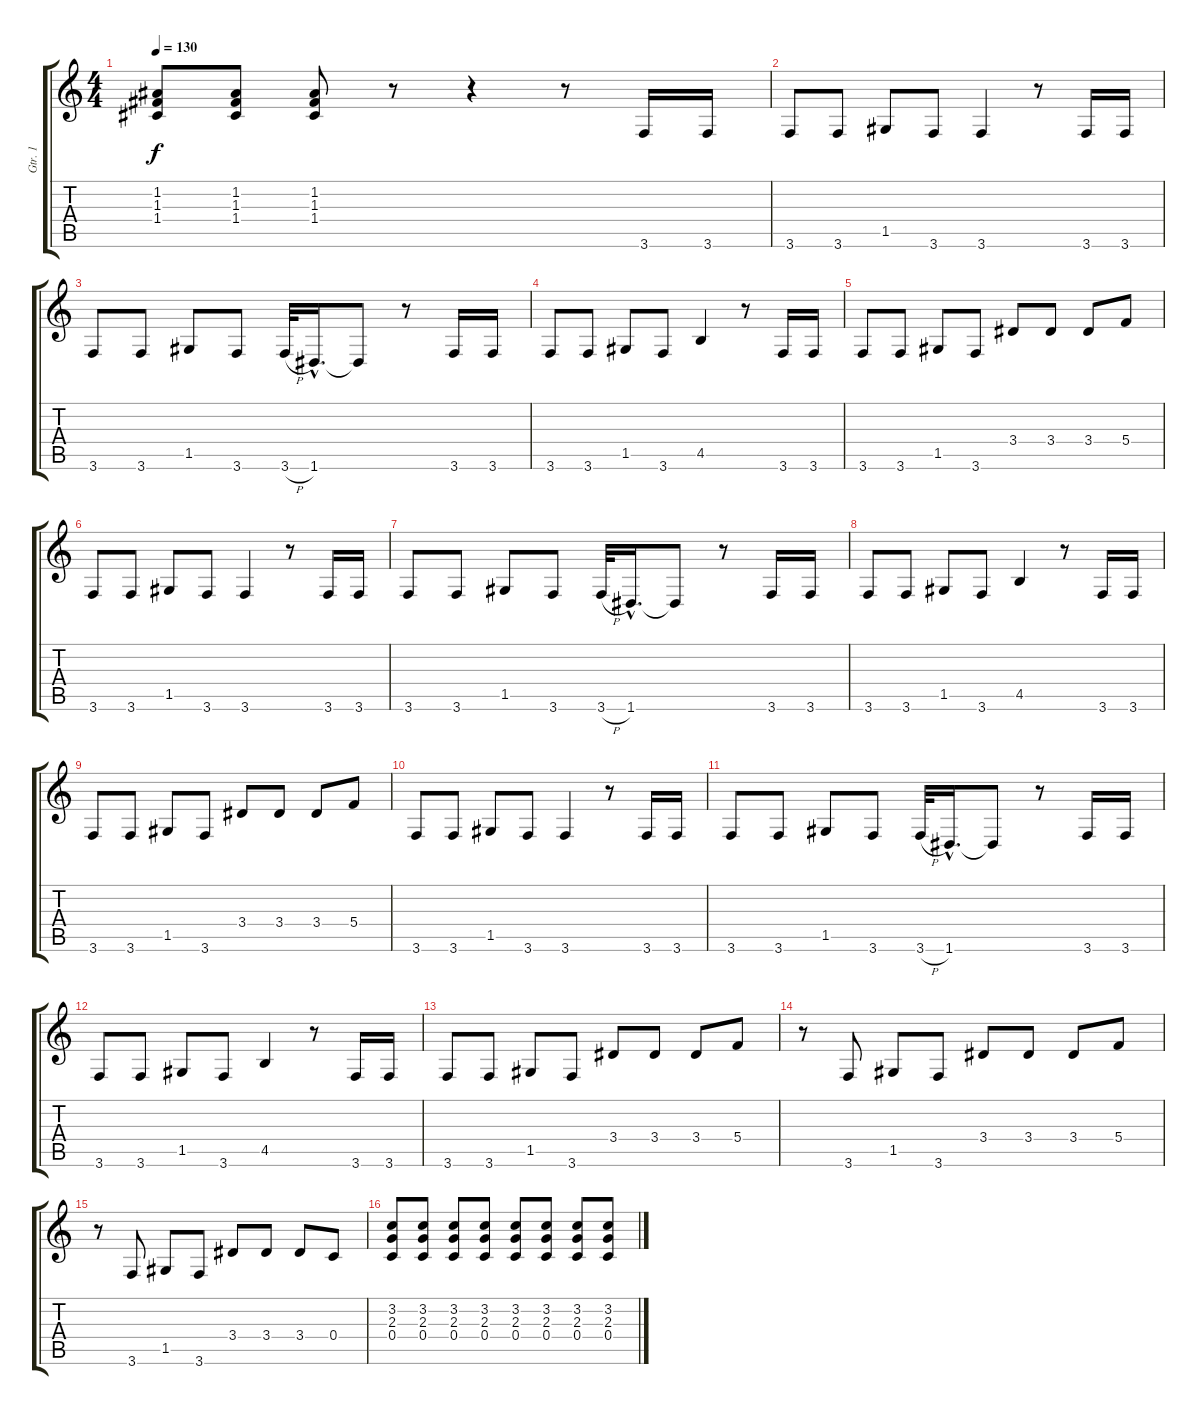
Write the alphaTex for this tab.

\track ("Gtr. 1" "Gtr. 1") {instrument distortionguitar}
\staff {score tabs}
\tuning (D4 A3 F3 C3 G2 D2) {hide}
\ts (4 4)
\tempo 130
\clef g2
\ks c
(1.2 1.3 1.4).8{dy f} (1.2 1.3 1.4).8 (1.2 1.3 1.4).8 r.8 r.4 r.8 3.6.16 3.6.16 |
3.6.8 3.6.8 1.5.8 3.6.8 3.6.4 r.8 3.6.16 3.6.16 |
3.6.8 3.6.8 1.5.8 3.6.8 3.6{h}.32 1.6{hac}.16{d} 1.6{t}.8 r.8 3.6.16 3.6.16 |
3.6.8 3.6.8 1.5.8 3.6.8 4.5.4 r.8 3.6.16 3.6.16 |
3.6.8 3.6.8 1.5.8 3.6.8 3.4.8 3.4.8 3.4.8 5.4.8 |
3.6.8 3.6.8 1.5.8 3.6.8 3.6.4 r.8 3.6.16 3.6.16 |
3.6.8 3.6.8 1.5.8 3.6.8 3.6{h}.32 1.6{hac}.16{d} 1.6{t}.8 r.8 3.6.16 3.6.16 |
3.6.8 3.6.8 1.5.8 3.6.8 4.5.4 r.8 3.6.16 3.6.16 |
3.6.8 3.6.8 1.5.8 3.6.8 3.4.8 3.4.8 3.4.8 5.4.8 |
3.6.8 3.6.8 1.5.8 3.6.8 3.6.4 r.8 3.6.16 3.6.16 |
3.6.8 3.6.8 1.5.8 3.6.8 3.6{h}.32 1.6{hac}.16{d} 1.6{t}.8 r.8 3.6.16 3.6.16 |
3.6.8 3.6.8 1.5.8 3.6.8 4.5.4 r.8 3.6.16 3.6.16 |
3.6.8 3.6.8 1.5.8 3.6.8 3.4.8 3.4.8 3.4.8 5.4.8 |
r.8 3.6.8 1.5.8 3.6.8 3.4.8 3.4.8 3.4.8 5.4.8 |
r.8 3.6.8 1.5.8 3.6.8 3.4.8 3.4.8 3.4.8 0.4.8 |
(3.2 2.3 0.4).8 (3.2 2.3 0.4).8 (3.2 2.3 0.4).8 (3.2 2.3 0.4).8 (3.2 2.3 0.4).8 (3.2 2.3 0.4).8 (3.2 2.3 0.4).8 (3.2 2.3 0.4).8
